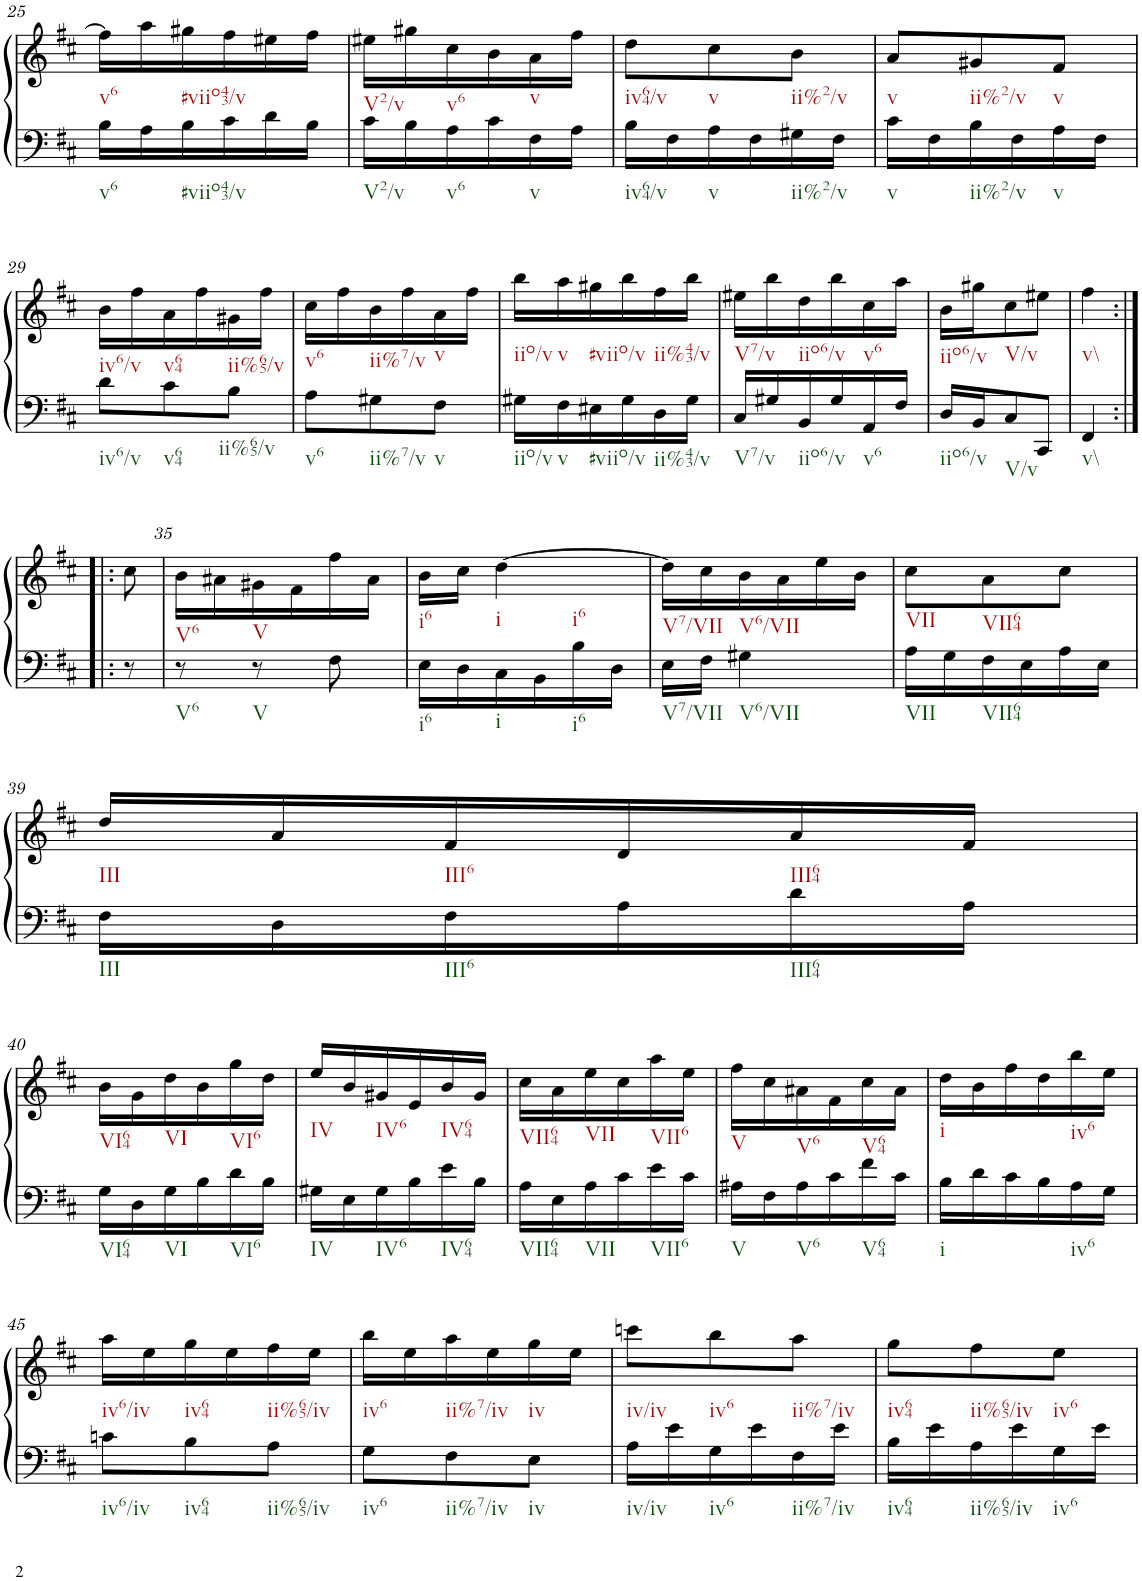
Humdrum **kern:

**kern	**kern
*part1	*part1
*staff2	*staff1
*I"Klavier linke Hand	*
!!LO:PB:g=z
*clefF4	*clefG2
*k[f#c#]	*k[f#c#]
*M3/8	*M3/8
=25	=25
16B\LL	16ff#\LL]
16A\	16aa\
16B\	16gg#X\
16c#\	16ff#\
16d\	16ee#X\
16B\JJ	16ff#\JJ
=26	=26
16c#\LL	16ee#X\LL
16B\	16gg#X\
16A\	16cc#\
16c#\	16b\
16F#\	16a\
16A\JJ	16ff#\JJ
=27	=27
16B\LL	8dd\L
16F#\	.
16A\	8cc#\
16F#\	.
16G#X\	8b\J
16F#\JJ	.
=28	=28
16c#\LL	8a/L
16F#\	.
16B\	8g#X/
16F#\	.
16A\	8f#/J
16F#\JJ	.
!!LO:LB:g=z
=29	=29
8d\L	16b\LL
.	16ff#\
8c#\	16a\
.	16ff#\
8B\J	16g#X\
.	16ff#\JJ
=30	=30
8A\L	16cc#\LL
.	16ff#\
8G#X\	16b\
.	16ff#\
8F#\J	16a\
.	16ff#\JJ
=31	=31
16G#X\LL	16bb\LL
16F#\	16aa\
16E#X\	16gg#X\
16G#\	16bb\
16D\	16ff#\
16G#\JJ	16bb\JJ
=32	=32
16C#/LL	16ee#X\LL
16G#X/	16bb\
16BB/	16dd\
16G#/	16bb\
16AA/	16cc#\
16F#/JJ	16aa\JJ
=33	=33
16D/LL	16b\LL
16BB/J	16gg#X\J
8C#/	8cc#\
8CC#/J	8ee#X\J
=34	=34
4FF#/	4ff#\
!!LO:LB:g=z
=34X1:|!|:	=34X1:|!|:
8r	8cc#\
=35	=35
8r	16b\LL
.	16a#X\
8r	16g#X\
.	16f#\
8F#\	16ff#\
.	16a#\JJ
=36	=36
16E\LL	16b\LL
16D\	16cc#\JJ
16C#\	[4dd\
16BB\	.
16B\	.
16D\JJ	.
=37	=37
16E\LL	16dd\LL]
16F#\JJ	16cc#\
4G#X\	16b\
.	16a\
.	16ee\
.	16b\JJ
=38	=38
16A\LL	8cc#\L
16G\	.
16F#\	8a\
16E\	.
16A\	8cc#\J
16E\JJ	.
!!LO:LB:g=z
=39	=39
16F#\LL	16dd/LL
16D\	16a/
16F#\	16f#/
16A\	16d/
16d\	16a/
16A\JJ	16f#/JJ
!!LO:LB:g=z
=40	=40
16G\LL	16b\LL
16D\	16g\
16G\	16dd\
16B\	16b\
16d\	16gg\
16B\JJ	16dd\JJ
=41	=41
16G#X\LL	16ee/LL
16E\	16b/
16G#\	16g#X/
16B\	16e/
16e\	16b/
16B\JJ	16g#/JJ
=42	=42
16A\LL	16cc#\LL
16E\	16a\
16A\	16ee\
16c#\	16cc#\
16e\	16aa\
16c#\JJ	16ee\JJ
=43	=43
16A#X\LL	16ff#\LL
16F#\	16cc#\
16A#\	16a#X\
16c#\	16f#\
16f#\	16cc#\
16c#\JJ	16a#\JJ
=44	=44
16B\LL	16dd\LL
16d\	16b\
16c#\	16ff#\
16B\	16dd\
16A\	16bb\
16G\JJ	16ee\JJ
!!LO:LB:g=z
=45	=45
8cn\L	16aa\LL
.	16ee\
8B\	16gg\
.	16ee\
8A\J	16ff#\
.	16ee\JJ
=46	=46
8G\L	16bb\LL
.	16ee\
8F#\	16aa\
.	16ee\
8E\J	16gg\
.	16ee\JJ
=47	=47
16A\LL	8cccn\L
16e\	.
16G\	8bb\
16e\	.
16F#\	8aa\J
16e\JJ	.
=48	=48
16B\LL	8gg\L
16e\	.
16A\	8ff#\
16e\	.
16G\	8ee\J
16e\JJ	.
=	=
*-	*-
